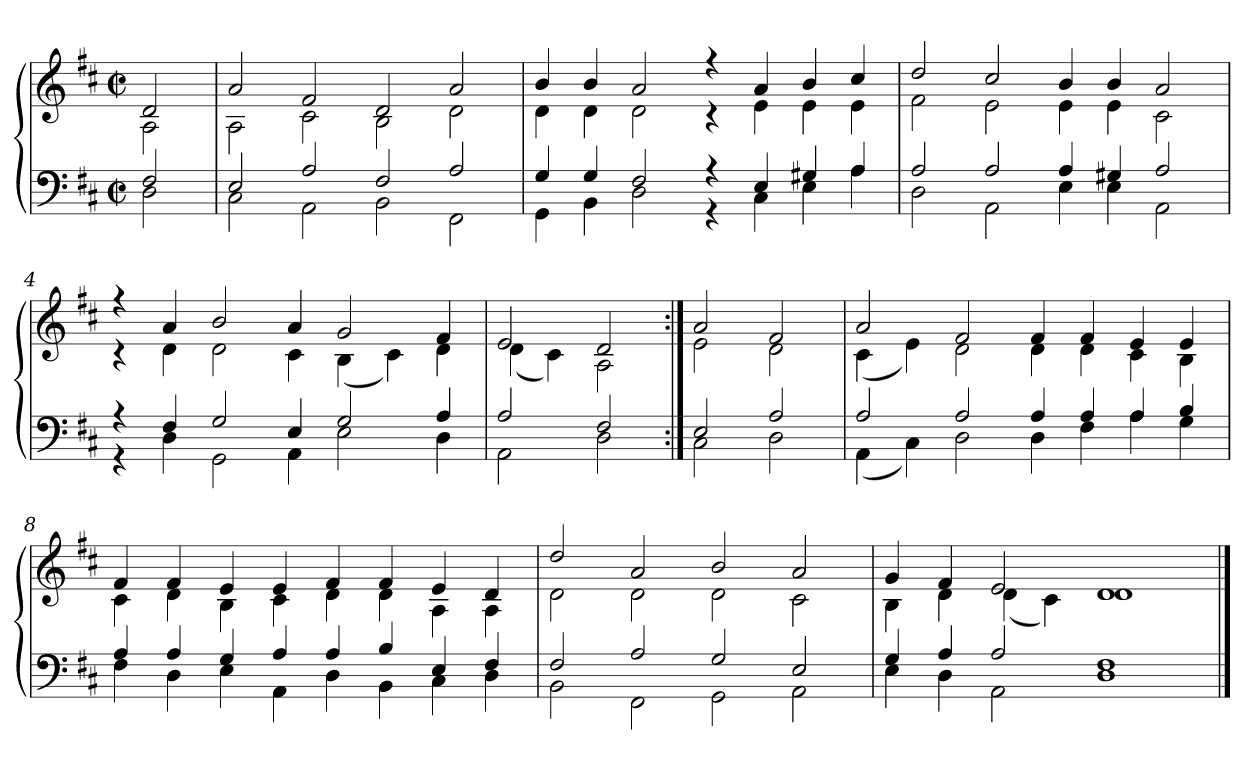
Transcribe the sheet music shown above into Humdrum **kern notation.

**kern	**kern
*part1	*part1
*staff2	*staff1
*clefF4	*clefG2
*k[f#c#]	*k[f#c#]
*D:	*D:
*M2/2	*M2/2
*met(c|)	*met(c|)
=	=
*^	*^
2F#	2D	2d	2A
=1	=1	=1	=1
2E	2C#	2a	2A
2A	2AA	2f#	2c#
2F#	2BB	2d	2B
2A	2FF#	2a	2d
=2	=2	=2	=2
4G	4GG	4b	4d
4G	4BB	4b	4d
2F#	2D	2a	2d
4r	4r	4r	4r
4E	4C#	4a	4e
4G#X	4E	4b	4e
4A	4A	4cc#	4e
=3	=3	=3	=3
2A	2D	2dd	2f#
2A	2AA	2cc#	2e
4A	4E	4b	4e
4G#X	4E	4b	4e
2A	2AA	2a	2c#
=4	=4	=4	=4
4r	4r	4r	4r
4F#	4D	4a	4d
2G	2GG	2b	2d
4E	4AA	4a	4c#
2G	2E	2g	(4B
.	.	.	4c#)
4A	4D	4f#	4d
=5	=5	=5	=5
2A	2AA	2e	(4d
.	.	.	4c#)
2F#	2D	2d	2A
=6:|!	=6:|!	=6:|!	=6:|!
2E	2C#	2a	2e
2A	2D	2f#	2d
=7	=7	=7	=7
2A	(4AA	2a	(4c#
.	4C#)	.	4e)
2A	2D	2f#	2d
4A	4D	4f#	4d
4A	4F#	4f#	4d
4A	4A	4e	4c#
4B	4G	4e	4B
=8	=8	=8	=8
4A	4F#	4f#	4c#
4A	4D	4f#	4d
4G	4E	4e	4B
4A	4AA	4e	4c#
4A	4D	4f#	4d
4B	4BB	4f#	4d
4E	4C#	4e	4A
4F#	4D	4d	4A
=9	=9	=9	=9
2F#	2BB	2dd	2d
2A	2FF#	2a	2d
2G	2GG	2b	2d
2E	2AA	2a	2c#
=10	=10	=10	=10
4G	4E	4g	4B
4A	4D	4f#	4d
2A	2AA	2e	(4d
.	.	.	4c#)
1F#	1D	1d	1d
*v	*v	*	*
*	*v	*v
==	==
*-	*-
